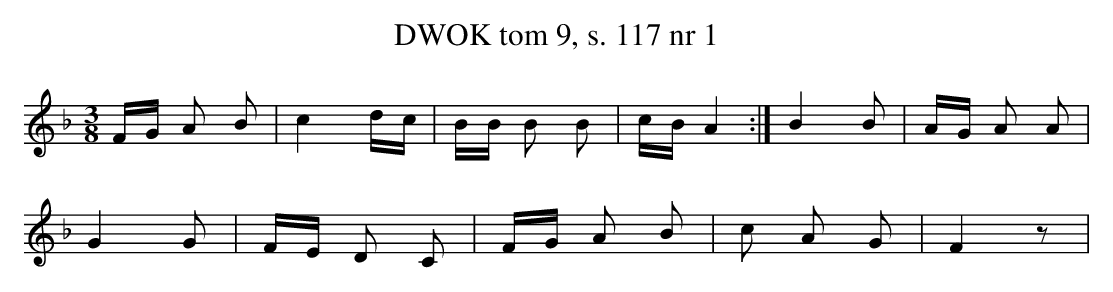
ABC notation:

X:1
T:DWOK tom 9, s. 117 nr 1
L:1/16
M:3/8
K:F
FG A2 B2|c4 dc|BB B2 B2|cB A4:|B4 B2|AG A2 A2|
G4 G2|FE D2 C2|FG A2 B2|c2 A2 G2|F4 z2|
